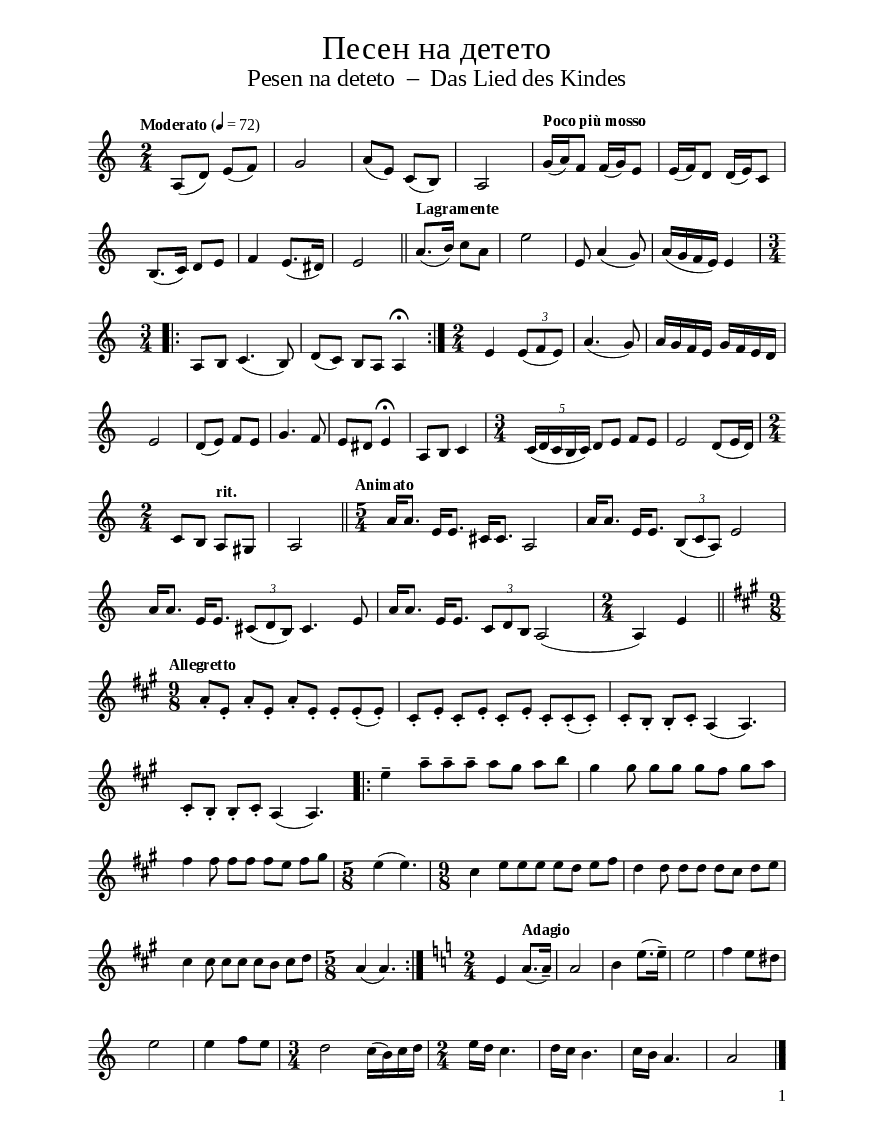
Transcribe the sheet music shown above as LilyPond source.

\version "2.24.1"

% include paper part and global functions
\include "include/globals.ily"
\bookpart {
  \label #'ref164
  \tocItem \markup "Песен на детето – Pesen na deteto"
  \paper {
    % the system system spacing is custom here so do not include bookpart-paper.ily
    print-all-headers = ##t
    print-page-number = ##t
    print-first-page-number = ##t

    % put page numbers on the bottom
    oddHeaderMarkup = \markup ""
    evenHeaderMarkup = \markup ""
    oddFooterMarkup = \markup
    \fill-line {
      ""
      \if \should-print-page-number \fromproperty #'page:page-number-string
    }
    evenFooterMarkup = \markup
    \fill-line {
      \if \should-print-page-number \fromproperty #'page:page-number-string
      ""
    }

    left-margin = 1.5\cm
    right-margin = 1.5\cm
    top-margin = 1.6\cm
    bottom-margin = 1.2\cm
    ragged-bottom = ##t % do not spread the staves to fill the whole vertical space

    % change distance between staves
    system-system-spacing =
    #'((basic-distance . 9)
       (minimum-distance . 6)
       (padding . 1)
       (stretchability . 9))
  }

  \header {
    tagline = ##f
  }

  \score {
    \include "include/score-layout.ily"

    \new Voice \absolute {
      \clef treble
      \key a \minor
      \time 2/4
      \tempoFunc "Moderato" 4 "72"
      a8 ( d'8 ) e'8 ( f'8 ) | % 2
      g'2 | % 3
      a'8 ( e'8 ) c'8 ( b8 ) | % 4
      a2 | % 5
      \tempo "Poco più mosso"
      g'16
      ( a'16 ) f'8 f'16 ( g'16 )
      e'8 | % 6
      e'16 ( f'16 ) d'8 d'16 ( e'16 ) c'8 \break | % 7
      b8. ( c'16 ) d'8 e'8 | % 8
      f'4 e'8. ( dis'16 ) | % 9

      e'2 \bar "||"
      \tempo "Lagramente"
      a'8.  ( b'16 ) c''8 a'8 | % 11
      e''2 | % 12
      e'8 a'4 ( g'8 ) | % 13
      a'16 ( g'16 f'16 e'16 ) e'4 \break | % 14
      \time 3/4  \repeat volta 2 {
        a8 b8 c'4. ( b8 ) | % 15
        d'8 ( [c'8] ) b8 [a8] a4 \fermata
      }
      | % 16

      \time 2/4  e'4 \once \override TupletBracket.stencil = ##f
      \times 2/3  {
        e'8( f'8 e'8 )
      }
      | % 17
      a'4. ( g'8 ) | % 18
      a'16 g'16 f'16 e'16 g'16 f'16 e'16 d'16 \break | % 19
      e'2 |
      d'8 ( e'8 ) f'8 e'8 | % 21
      g'4. f'8 | % 22
      e'8 dis'8 e'4 \fermata | % 23
      a8 b8 c'4 | % 24
      \time 3/4  \once \override TupletBracket.stencil = ##f
      \times 4/5  {
        c'16 ( d'16 c'16 b16 c'16)
      }
      d'8 [e'8] f'8 [e'8] | % 25
      e'2 d'8 ( e'16 d'16 ) \break | % 26
      \time 2/4  c'8 b8 a8^\markup{ \bold {rit.} } gis8 | % 27
      a2 \bar "||"
      \time 5/4  | % 28
      \tempo "Animato"
      a'16  a'8. e'16 e'8. cis'16 cis'8. a2 | % 29
      a'16 a'8. e'16 e'8. \once \override TupletBracket.stencil = ##f
      \times 2/3  {
        b8 ( c'8 a8 )
      }
      e'2 \break |
      a'16 a'8. e'16 e'8. \once \override TupletBracket.stencil = ##f
      \times 2/3  {
        cis'8 ( d'8 b8 )
      }
      cis'4. e'8 | % 31
      a'16 a'8. e'16 e'8. \once \override TupletBracket.stencil = ##f
      \times 2/3  {
        c'8 d'8 b8
      }
      a2 ( | % 32
      \time 2/4  a4 ) e'4 \bar "||"
      \break | % 33
      \key a \major \time 9/8 | % 33
      \tempo "Allegretto"
      a'8  -. [e'8 -. ] a'8 -. [e'8 -.] a'8 -. [e'8]
      -. e'8 -. e'8 ( -. e'8 ) -. | % 34
      cis'8 -. [e'8 -.] cis'8 -. [e'8 -.] cis'8 -. [e'8 -.] cis'8 -. cis'8 ( -.
      cis'8 ) -. | % 35
      cis'8 -. [b8 -.] b8 -. [cis'8 -.] a4 ( a4. ) \break | % 36
      cis'8 -. [ b8 -.] b8 -. [cis'8 -.] a4 ( a4. ) | % 37
       \repeat volta 2 {
        e''4 -- a''8 -- [a''8 -- a''8 -- ] % 38
         a''8 [gis''8] a''8 [b''8] | gis''4 gis''8 gis''8 gis''8  % 39
        gis''8 [fis''8] gis''8 [a''8] | fis''4 fis''8 fis''8 fis''8 
        fis''8 [e''8] fis''8 [gis''8] | \time 5/8 e''4 ( e''4. ) | % 41
        \time 9/8  cis''4 e''8 [e''8 e''8] e''8 [d''8] e''8 [fis''8] | d''4 d''8 d''8 d''8 
        d''8 [cis''8] d''8 [e''8] | cis''4 cis''8 cis''8 cis''8 % 44
        cis''8 [b'8] cis''8 [d''8] \time 5/8 a'4 ( a'4. )
      }
      | % 45
      \key a \minor \time 2/4 | % 45
      e'4 \tempo "Adagio"
      a'8. ( a'16 ) -- | % 46
      a'2 | % 47
      b'4 e''8. ( e''16 ) -- | % 48
      e''2 | % 49
      f''4 e''8 dis''8 \break |
      e''2 | % 51
      e''4 f''8 e''8 | % 52
      \time 3/4  d''2 c''16 ( b'16 ) c''16 d''16 | % 53
      \time 2/4  e''16 d''16 c''4. | % 54
      d''16 c''16 b'4. | % 55
      c''16 b'16 a'4. | % 56
      a'2 \bar "|."
    }

    \addlyrics {

    }

    \addlyrics {

    }
    \header {
      title = \titleFunc " Песен на детето " "Pesen na deteto  –  Das Lied des Kindes"
    }

    \midi{}

  } % score
  %\markup \dc-two "D.C." "con repitione"

  \pageBreak

  % include foreign translation(s) of the song
  %\include "lyrics_de/020_bratstvo_edinstvo_lyrics_de.ly"

} % bookpart
